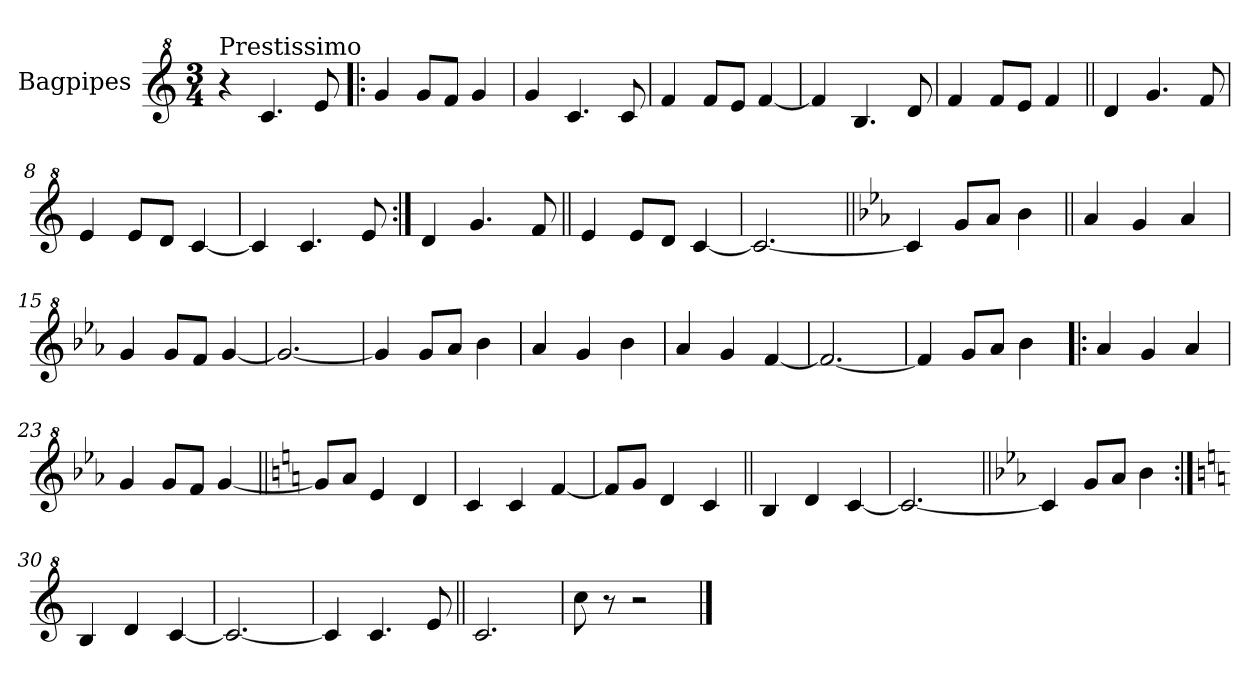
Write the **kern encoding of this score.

**kern
*part1
*staff1
*I"Bagpipes
*I'Bag
*clefG^2
*k[]
*C:
*M3/4
=1
!LO:TX:a:t=Prestissimo
4r
4.cc/
8ee/
=2!|:
4gg/
8gg/L
8ff/J
4gg/
=3
4gg/
4.cc/
8cc/
=4
4ff/
8ff/L
8ee/J
[4ff/
=5
4ff/]
4.b/
8dd/
=6
4ff/
8ff/L
8ee/J
4ff/
=7||
4dd/
4.gg/
8ff/
=8
4ee/
8ee/L
8dd/J
[4cc/
=9
4cc/]
4.cc/
8ee/
=10:|!
4dd/
4.gg/
8ff/
!!LO:LB:g=z
=11||
4ee/
8ee/L
8dd/J
[4cc/
=12
2.cc/_
=13||
*k[b-e-a-]
*E-:
4cc/]
8gg/L
8aa-/J
4bb-\
=14||
4aa-/
4gg/
4aa-/
=15
4gg/
8gg/L
8ff/J
[4gg/
=16
2.gg/_
=17
4gg/]
8gg/L
8aa-/J
4bb-\
=18
4aa-/
4gg/
4bb-\
=19
4aa-/
4gg/
[4ff/
=20
2.ff/_
=21
4ff/]
8gg/L
8aa-/J
4bb-\
=22!|:
4aa-/
4gg/
4aa-/
!!LO:LB:g=z
=23
4gg/
8gg/L
8ff/J
[4gg/
=24||
*k[]
*C:
8gg/L]
8aa/J
4ee/
4dd/
=25
4cc/
4cc/
[4ff/
=26
8ff/L]
8gg/J
4dd/
4cc/
=27||
4b/
4dd/
[4cc/
=28
2.cc/_
=29||
*k[b-e-a-]
*E-:
4cc/]
8gg/L
8aa-/J
4bb-\
=30:|!
*k[]
*C:
4b/
4dd/
[4cc/
=31
2.cc/_
=32
4cc/]
4.cc/
8ee/
!!LO:LB:g=z
=33||
2.cc/
=34
8ccc\
8r
2r
==
*-
